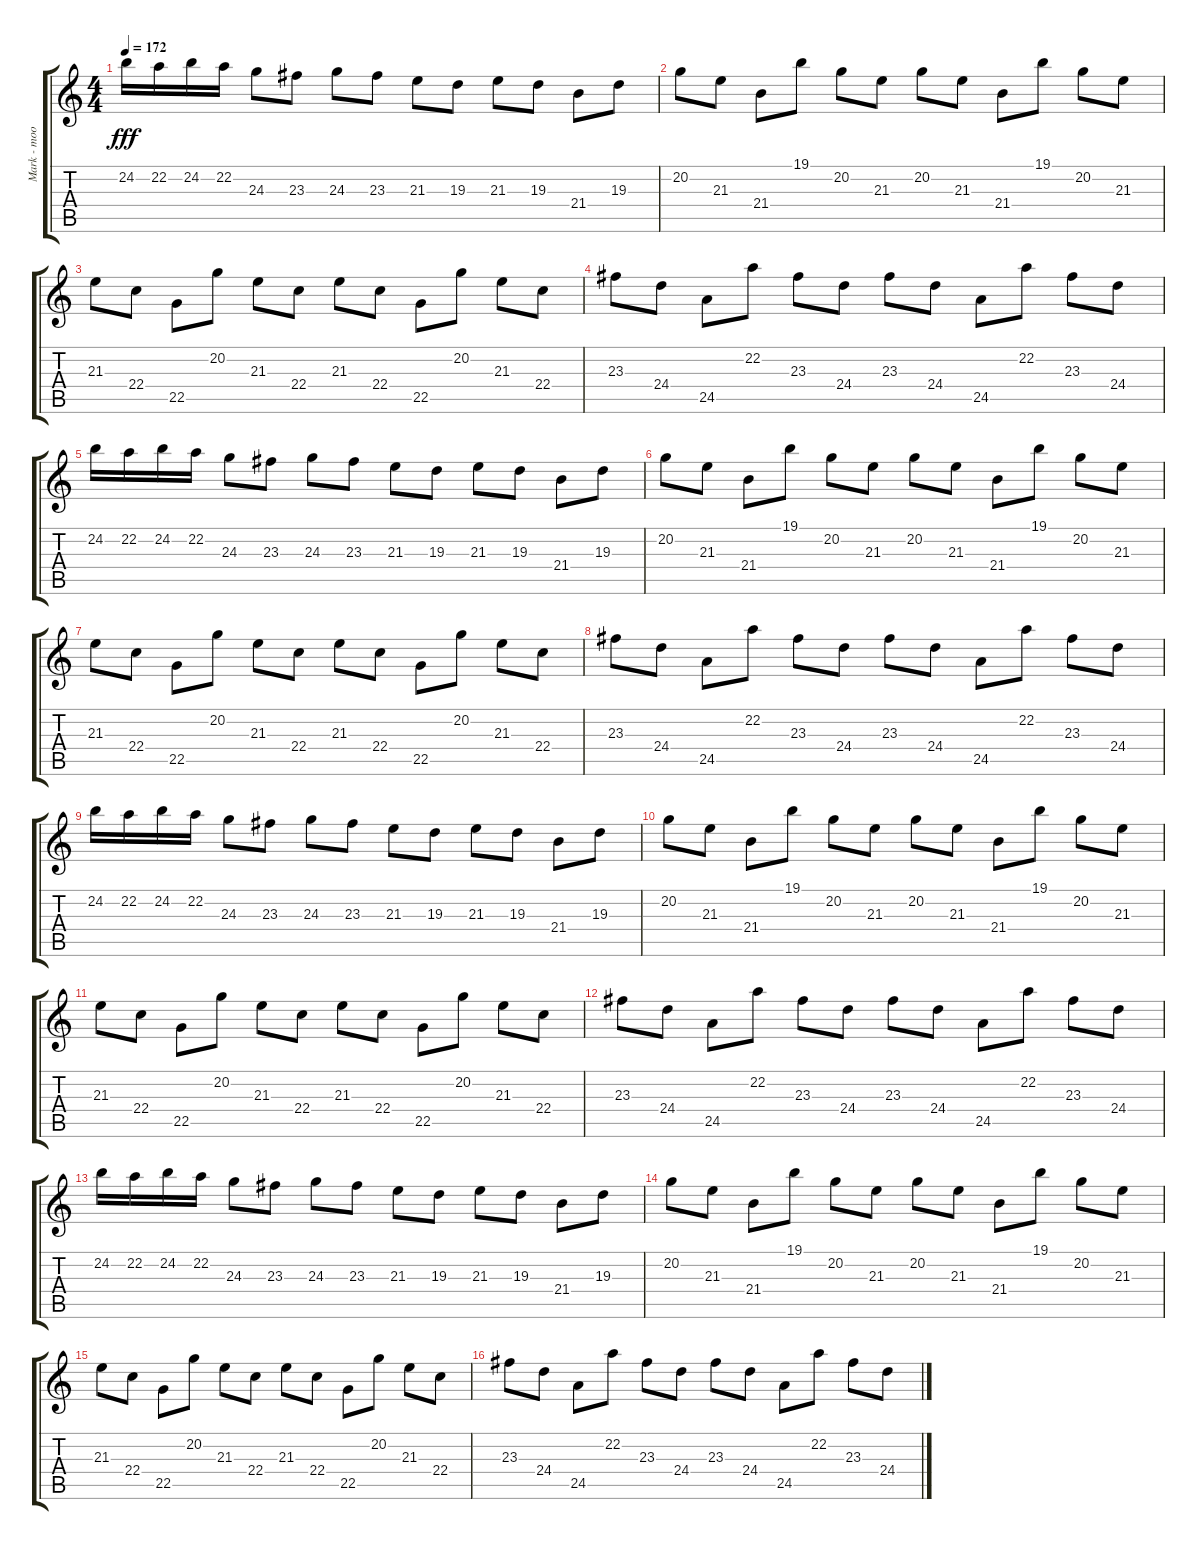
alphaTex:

\track ("Mark - moog solo's" "Mark - moo") {instrument pad3polysynth}
\staff {score tabs}
\tuning (E4 B3 G3 D3 A2 E2) {hide}
\ts (4 4)
\tempo 172
\clef g2
\ks c
24.2.16{dy fff} 22.2.16 24.2.16 22.2.16 24.3.8 23.3.8 24.3.8 23.3.8 21.3.8 19.3.8 21.3.8 19.3.8 21.4.8 19.3.8 |
20.2.8 21.3.8 21.4.8 19.1.8 20.2.8 21.3.8 20.2.8 21.3.8 21.4.8 19.1.8 20.2.8 21.3.8 |
21.3.8 22.4.8 22.5.8 20.2.8 21.3.8 22.4.8 21.3.8 22.4.8 22.5.8 20.2.8 21.3.8 22.4.8 |
23.3.8 24.4.8 24.5.8 22.2.8 23.3.8 24.4.8 23.3.8 24.4.8 24.5.8 22.2.8 23.3.8 24.4.8 |
24.2.16 22.2.16 24.2.16 22.2.16 24.3.8 23.3.8 24.3.8 23.3.8 21.3.8 19.3.8 21.3.8 19.3.8 21.4.8 19.3.8 |
20.2.8 21.3.8 21.4.8 19.1.8 20.2.8 21.3.8 20.2.8 21.3.8 21.4.8 19.1.8 20.2.8 21.3.8 |
21.3.8 22.4.8 22.5.8 20.2.8 21.3.8 22.4.8 21.3.8 22.4.8 22.5.8 20.2.8 21.3.8 22.4.8 |
23.3.8 24.4.8 24.5.8 22.2.8 23.3.8 24.4.8 23.3.8 24.4.8 24.5.8 22.2.8 23.3.8 24.4.8 |
24.2.16 22.2.16 24.2.16 22.2.16 24.3.8 23.3.8 24.3.8 23.3.8 21.3.8 19.3.8 21.3.8 19.3.8 21.4.8 19.3.8 |
20.2.8 21.3.8 21.4.8 19.1.8 20.2.8 21.3.8 20.2.8 21.3.8 21.4.8 19.1.8 20.2.8 21.3.8 |
21.3.8 22.4.8 22.5.8 20.2.8 21.3.8 22.4.8 21.3.8 22.4.8 22.5.8 20.2.8 21.3.8 22.4.8 |
23.3.8 24.4.8 24.5.8 22.2.8 23.3.8 24.4.8 23.3.8 24.4.8 24.5.8 22.2.8 23.3.8 24.4.8 |
24.2.16 22.2.16 24.2.16 22.2.16 24.3.8 23.3.8 24.3.8 23.3.8 21.3.8 19.3.8 21.3.8 19.3.8 21.4.8 19.3.8 |
20.2.8 21.3.8 21.4.8 19.1.8 20.2.8 21.3.8 20.2.8 21.3.8 21.4.8 19.1.8 20.2.8 21.3.8 |
21.3.8 22.4.8 22.5.8 20.2.8 21.3.8 22.4.8 21.3.8 22.4.8 22.5.8 20.2.8 21.3.8 22.4.8 |
23.3.8 24.4.8 24.5.8 22.2.8 23.3.8 24.4.8 23.3.8 24.4.8 24.5.8 22.2.8 23.3.8 24.4.8
